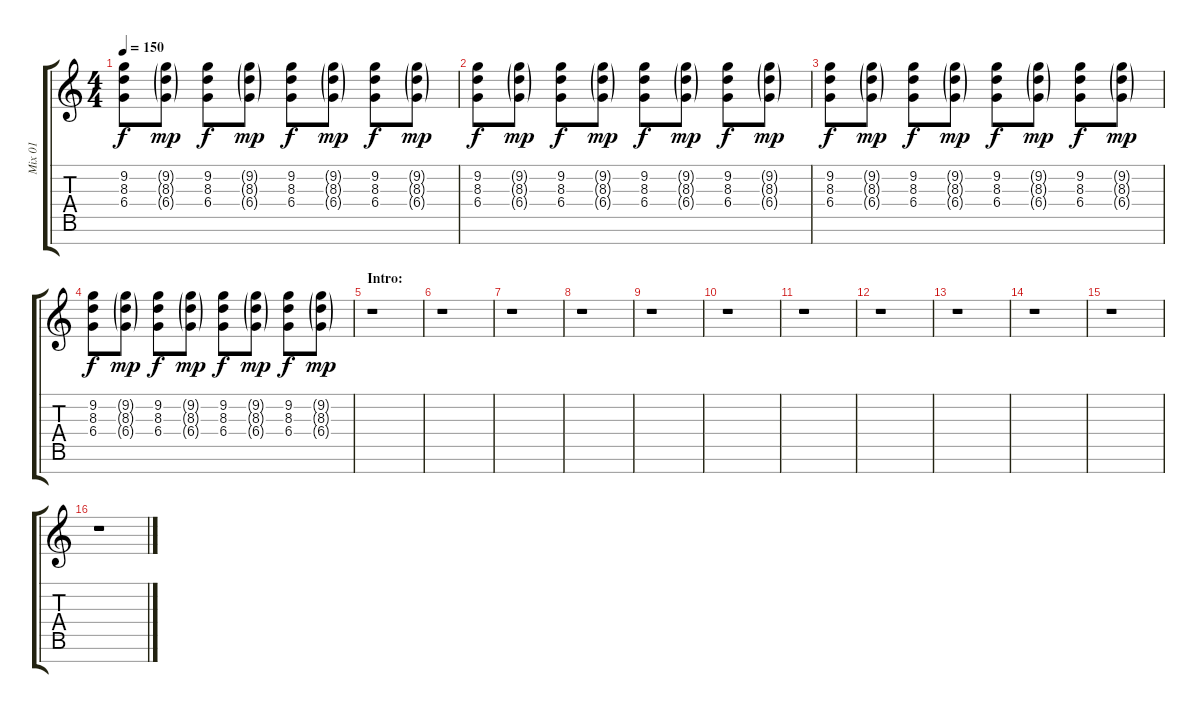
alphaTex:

\track ("Mix 01" "Mix 01") {instrument distortionguitar}
\staff {score tabs}
\tuning (Eb4 Bb3 Gb3 Db3 Ab2 Eb2 C2) {hide}
\ts (4 4)
\tempo 150
\clef g2
\ks c
(9.2 8.3 6.4).8{dy f volume 8 instrument distortionguitar} (9.2{g} 8.3{g} 6.4{g}).8{dy mp} (9.2 8.3 6.4).8{dy f} (9.2{g} 8.3{g} 6.4{g}).8{dy mp} (9.2 8.3 6.4).8{dy f} (9.2{g} 8.3{g} 6.4{g}).8{dy mp} (9.2 8.3 6.4).8{dy f} (9.2{g} 8.3{g} 6.4{g}).8{dy mp} |
(9.2 8.3 6.4).8{dy f} (9.2{g} 8.3{g} 6.4{g}).8{dy mp} (9.2 8.3 6.4).8{dy f} (9.2{g} 8.3{g} 6.4{g}).8{dy mp} (9.2 8.3 6.4).8{dy f} (9.2{g} 8.3{g} 6.4{g}).8{dy mp} (9.2 8.3 6.4).8{dy f} (9.2{g} 8.3{g} 6.4{g}).8{dy mp} |
(9.2 8.3 6.4).8{dy f volume 2} (9.2{g} 8.3{g} 6.4{g}).8{dy mp} (9.2 8.3 6.4).8{dy f} (9.2{g} 8.3{g} 6.4{g}).8{dy mp} (9.2 8.3 6.4).8{dy f} (9.2{g} 8.3{g} 6.4{g}).8{dy mp} (9.2 8.3 6.4).8{dy f} (9.2{g} 8.3{g} 6.4{g}).8{dy mp} |
(9.2 8.3 6.4).8{dy f} (9.2{g} 8.3{g} 6.4{g}).8{dy mp} (9.2 8.3 6.4).8{dy f} (9.2{g} 8.3{g} 6.4{g}).8{dy mp} (9.2 8.3 6.4).8{dy f} (9.2{g} 8.3{g} 6.4{g}).8{dy mp} (9.2 8.3 6.4).8{dy f} (9.2{g} 8.3{g} 6.4{g}).8{dy mp} |
\section ("" "Intro:")
r.1 |
r.1 |
r.1 |
r.1 |
r.1 |
r.1 |
r.1 |
r.1 |
r.1 |
r.1 |
r.1 |
r.1
